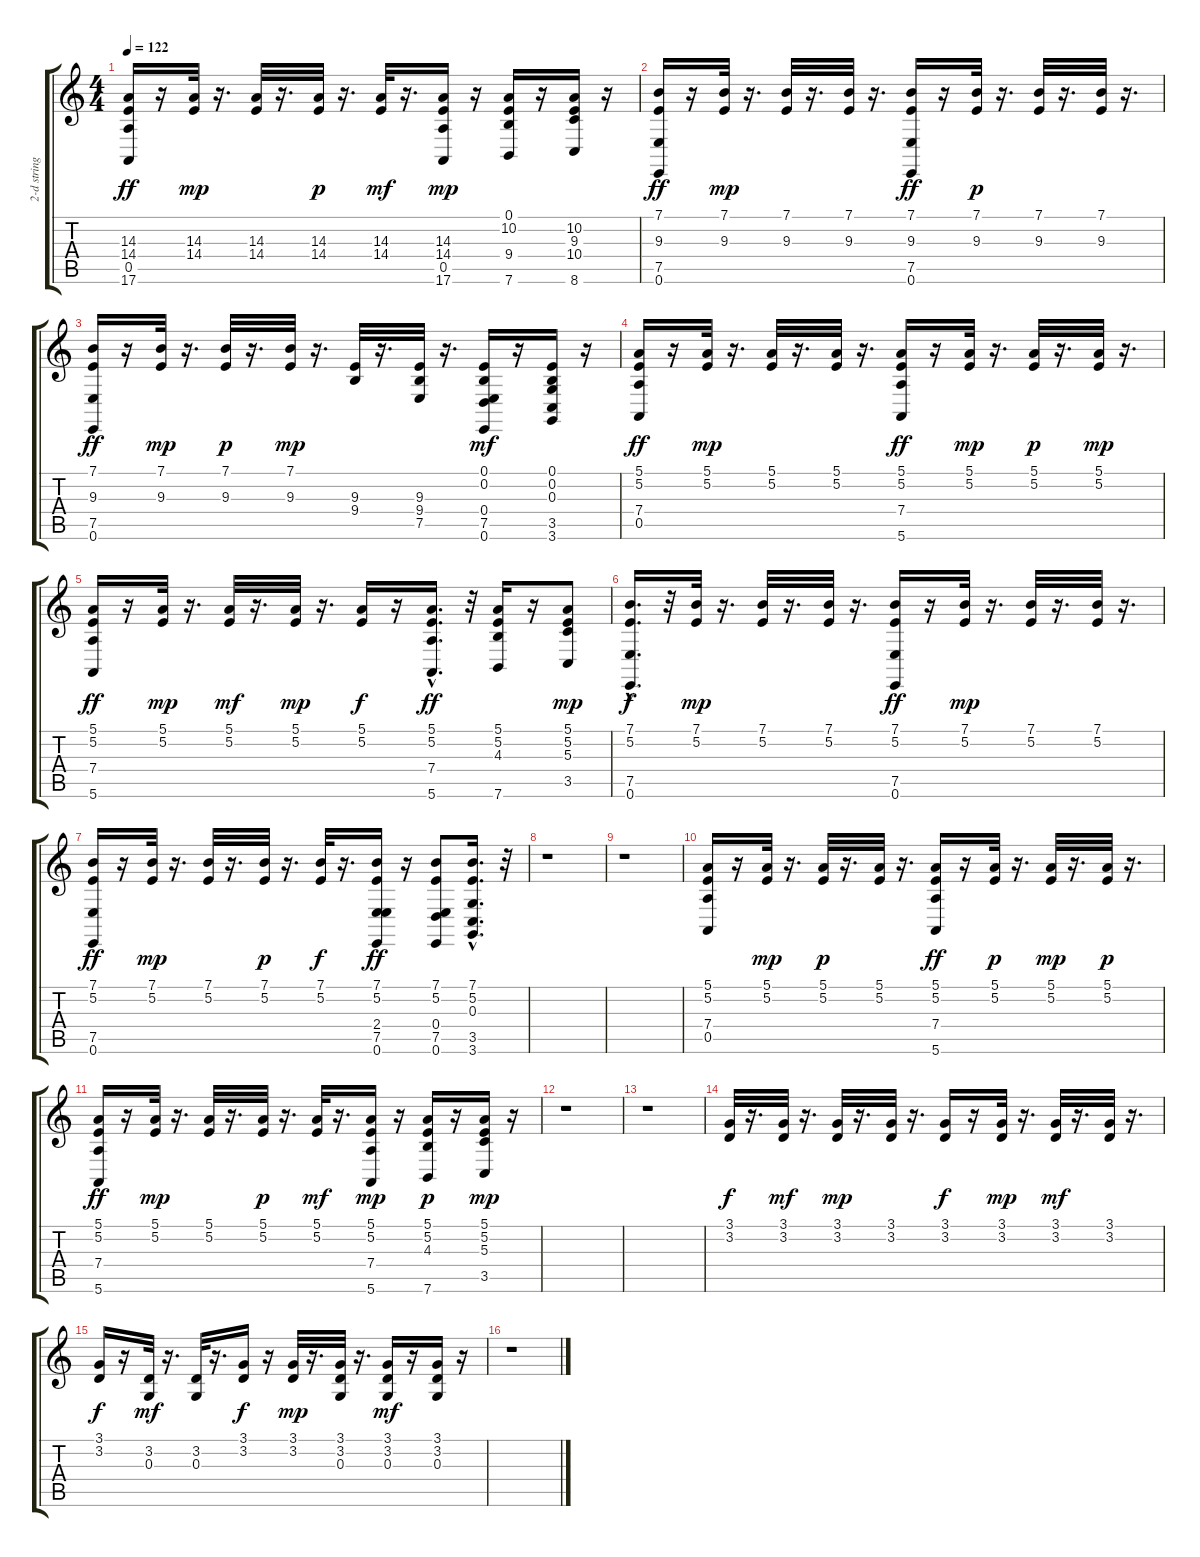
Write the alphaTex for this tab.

\track ("2-d strings" "2-d string") {instrument stringensemble1}
\staff {score tabs}
\tuning (E4 B3 G3 D3 A2 E2) {hide}
\ts (4 4)
\tempo 122
\clef g2
\ks c
(14.3 14.4 0.5 17.6).16{dy ff} r.16 (14.3 14.4).32{dy mp} r.16{d} (14.3 14.4).32 r.16{d} (14.3 14.4).32{dy p} r.16{d} (14.3 14.4).32{dy mf} r.16{d} (14.3 14.4 0.5 17.6).16{dy mp} r.16 (0.1 10.2 9.4 7.6).16 r.16 (10.2 9.3 10.4 8.6).16 r.16 |
(7.1 9.3 7.5 0.6).16{dy ff} r.16 (7.1 9.3).32{dy mp} r.16{d} (7.1 9.3).32 r.16{d} (7.1 9.3).32 r.16{d} (7.1 9.3 7.5 0.6).16{dy ff} r.16 (7.1 9.3).32{dy p} r.16{d} (7.1 9.3).32 r.16{d} (7.1 9.3).32 r.16{d} |
(7.1 9.3 7.5 0.6).16{dy ff} r.16 (7.1 9.3).32{dy mp} r.16{d} (7.1 9.3).32{dy p} r.16{d} (7.1 9.3).32{dy mp} r.16{d} (9.3 9.4).32 r.16{d} (9.3 9.4 7.5).32 r.16{d} (0.1 0.2 0.4 7.5 0.6).16{dy mf} r.16 (0.1 0.2 0.3 3.5 3.6).16 r.16 |
(5.1 5.2 7.4 0.5).16{dy ff} r.16 (5.1 5.2).32{dy mp} r.16{d} (5.1 5.2).32 r.16{d} (5.1 5.2).32 r.16{d} (5.1 5.2 7.4 5.6).16{dy ff} r.16 (5.1 5.2).32{dy mp} r.16{d} (5.1 5.2).32{dy p} r.16{d} (5.1 5.2).32{dy mp} r.16{d} |
(5.1 5.2 7.4 5.6).16{dy ff} r.16 (5.1 5.2).32{dy mp} r.16{d} (5.1 5.2).32{dy mf} r.16{d} (5.1 5.2).32{dy mp} r.16{d} (5.1 5.2).16{dy f} r.16 (5.1 5.2 7.4 5.6{hac}).16{d dy ff} r.32 (5.1 5.2 4.3 7.6).16 r.16 (5.1 5.2 5.3 3.5).8{dy mp} |
(7.1 5.2 7.5 0.6{hac}).16{d dy f} r.32 (7.1 5.2).32{dy mp} r.16{d} (7.1 5.2).32 r.16{d} (7.1 5.2).32 r.16{d} (7.1 5.2 7.5 0.6).16{dy ff} r.16 (7.1 5.2).32{dy mp} r.16{d} (7.1 5.2).32 r.16{d} (7.1 5.2).32 r.16{d} |
(7.1 5.2 7.5 0.6).16{dy ff} r.16 (7.1 5.2).32{dy mp} r.16{d} (7.1 5.2).32 r.16{d} (7.1 5.2).32{dy p} r.16{d} (7.1 5.2).32{dy f} r.16{d} (7.1 5.2 2.4 7.5 0.6).16{dy ff} r.16 (7.1 5.2 0.4 7.5 0.6).8 (7.1 5.2 0.3{hac} 3.5 3.6{hac}).16{d} r.32 |
r.1 |
r.1 |
(5.1 5.2 7.4 0.5).16 r.16 (5.1 5.2).32{dy mp} r.16{d} (5.1 5.2).32{dy p} r.16{d} (5.1 5.2).32 r.16{d} (5.1 5.2 7.4 5.6).16{dy ff} r.16 (5.1 5.2).32{dy p} r.16{d} (5.1 5.2).32{dy mp} r.16{d} (5.1 5.2).32{dy p} r.16{d} |
(5.1 5.2 7.4 5.6).16{dy ff} r.16 (5.1 5.2).32{dy mp} r.16{d} (5.1 5.2).32 r.16{d} (5.1 5.2).32{dy p} r.16{d} (5.1 5.2).32{dy mf} r.16{d} (5.1 5.2 7.4 5.6).16{dy mp} r.16 (5.1 5.2 4.3 7.6).16{dy p} r.16 (5.1 5.2 5.3 3.5).16{dy mp} r.16 |
r.1 |
r.1 |
(3.1 3.2).32{dy f} r.16{d} (3.1 3.2).32{dy mf} r.16{d} (3.1 3.2).32{dy mp} r.16{d} (3.1 3.2).32 r.16{d} (3.1 3.2).16{dy f} r.16 (3.1 3.2).32{dy mp} r.16{d} (3.1 3.2).32{dy mf} r.16{d} (3.1 3.2).32 r.16{d} |
(3.1 3.2).16{dy f} r.16 (3.2 0.3).32{dy mf} r.16{d} (3.2 0.3).32 r.16{d} (3.1 3.2).16{dy f} r.16 (3.1 3.2).32{dy mp} r.16{d} (3.1 3.2 0.3).32 r.16{d} (3.1 3.2 0.3).16{dy mf} r.16 (3.1 3.2 0.3).16 r.16 |
r.1
